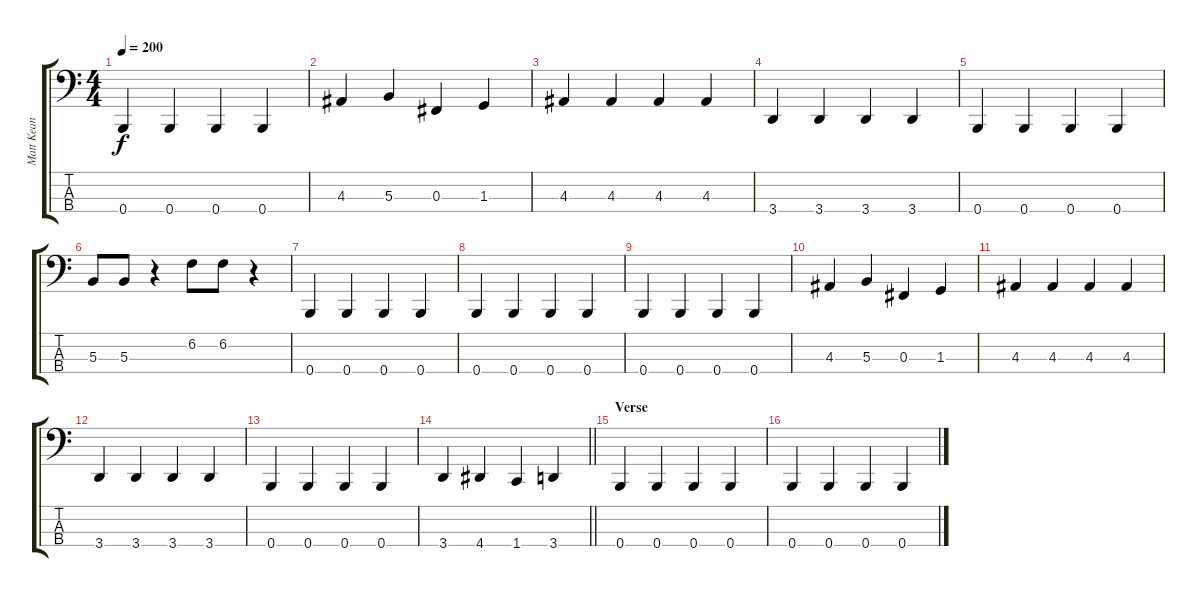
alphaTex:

\track ("Matt Kean" "Matt Kean") {instrument electricbasspick}
\staff {score tabs}
\tuning (E2 B1 Gb1 B0) {hide}
\ts (4 4)
\tempo 200
\clef f4
\ks c
0.4.4{dy f} 0.4.4 0.4.4 0.4.4 |
4.3.4 5.3.4 0.3.4 1.3.4 |
4.3.4 4.3.4 4.3.4 4.3.4 |
3.4.4 3.4.4 3.4.4 3.4.4 |
0.4.4 0.4.4 0.4.4 0.4.4 |
5.3.8 5.3.8 r.4 6.2.8 6.2.8 r.4 |
0.4.4 0.4.4 0.4.4 0.4.4 |
0.4.4 0.4.4 0.4.4 0.4.4 |
0.4.4 0.4.4 0.4.4 0.4.4 |
4.3.4 5.3.4 0.3.4 1.3.4 |
4.3.4 4.3.4 4.3.4 4.3.4 |
3.4.4 3.4.4 3.4.4 3.4.4 |
0.4.4 0.4.4 0.4.4 0.4.4 |
\barLineRight lightlight
3.4.4 4.4.4 1.4.4 3.4.4 |
\section ("" "Verse")
0.4.4 0.4.4 0.4.4 0.4.4 |
0.4.4 0.4.4 0.4.4 0.4.4
